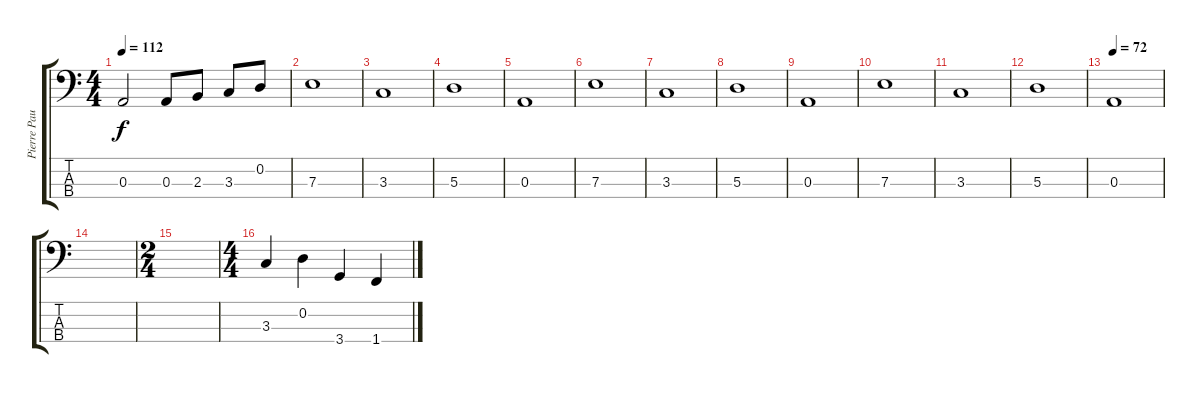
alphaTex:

\track ("Pierre Paul" "Pierre Pau") {instrument electricbassfinger}
\staff {score tabs}
\tuning (G2 D2 A1 E1) {hide}
\ts (4 4)
\tempo 112
\clef f4
\ks c
0.3.2{dy f} 0.3.8 2.3.8 3.3.8 0.2.8 |
7.3.1 |
3.3.1 |
5.3.1 |
0.3.1 |
7.3.1 |
3.3.1 |
5.3.1 |
0.3.1 |
7.3.1 |
3.3.1 |
5.3.1 |
\tempo 72
0.3.1 |
|
\ts (2 4)
|
\ts (4 4)
3.3.4 0.2.4 3.4.4 1.4.4
